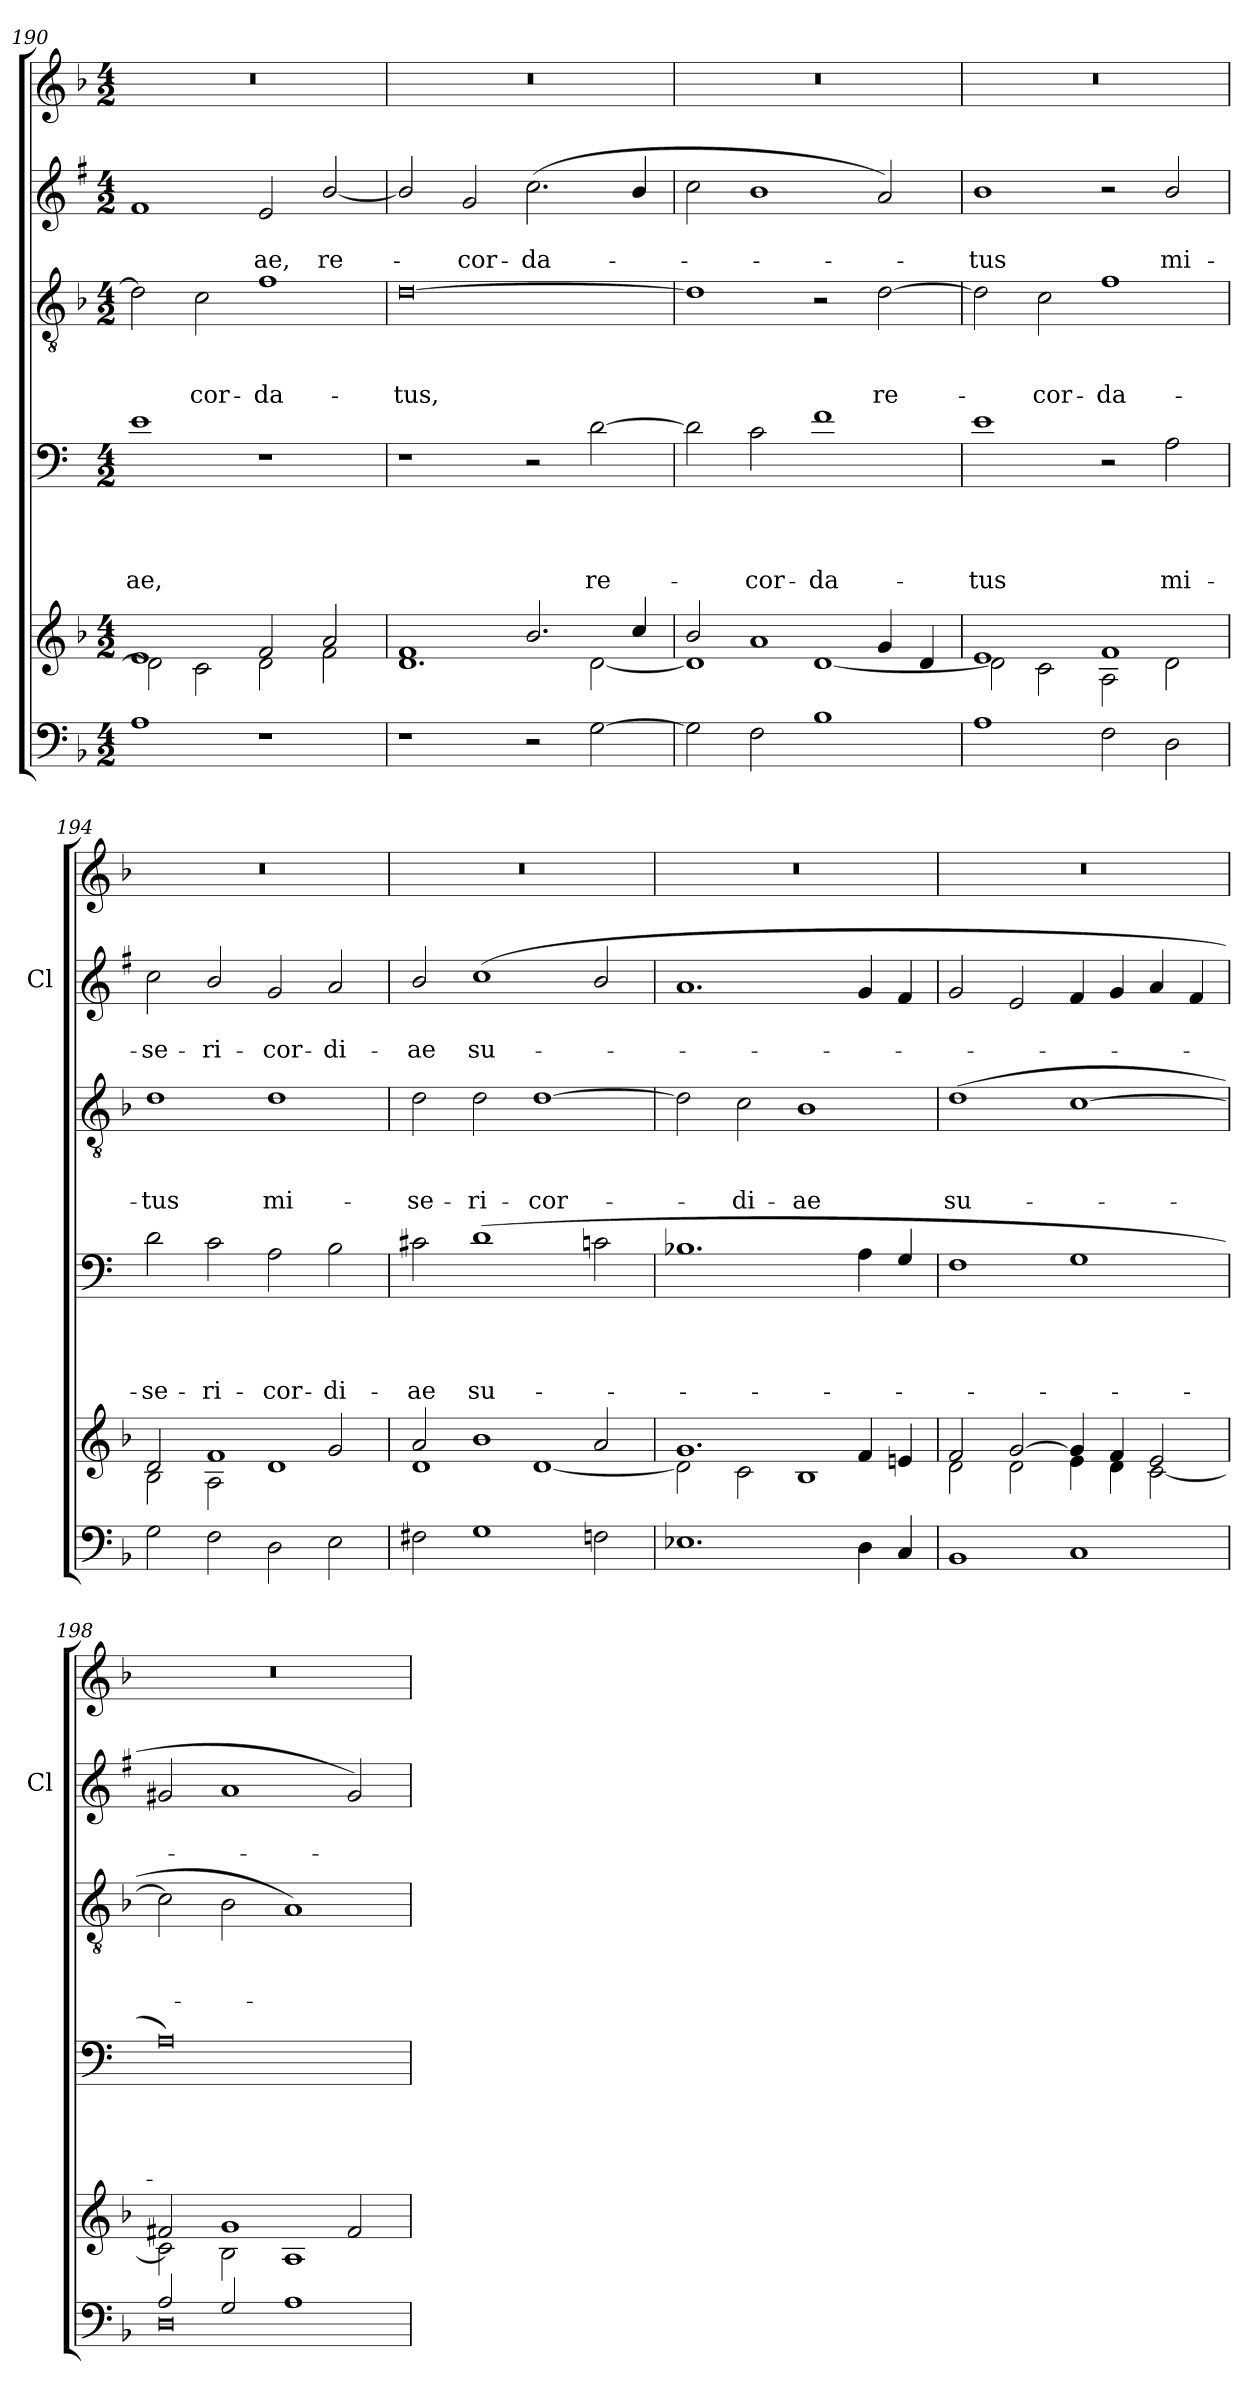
**kern	**kern	**kern	**text	**text	**text	**text	**kern	**text	**text	**text	**kern	**text	**text	**kern
*part5	*part5	*part4	*part4	*part4	*part4	*part4	*part3	*part3	*part3	*part3	*part2	*part2	*part2	*part1
*staff6	*staff5	*staff4	*staff4	*staff4	*staff4	*staff4	*staff3	*staff3	*staff3	*staff3	*staff2	*staff2	*staff2	*staff1
*	*	*	*	*	*	*	*	*	*	*	*I'Cl	*	*	*
*clefF4	*clefG2	*clefF4	*	*	*	*	*clefGv2	*	*	*	*clefG2	*	*	*clefG2
*	*	*ITrd4c7	*	*	*	*	*	*	*	*	*ITrd1c2	*	*	*
*k[b-]	*k[b-]	*k[b-]	*	*	*	*	*k[b-]	*	*	*	*k[b-]	*	*	*k[b-]
*F:	*F:	*F:	*	*	*	*	*F:	*	*	*	*F:	*	*	*F:
*M4/2	*M4/2	*M4/2	*	*	*	*	*M4/2	*	*	*	*M4/2	*	*	*M4/2
=190	=190	=190	=190	=190	=190	=190	=190	=190	=190	=190	=190	=190	=190	=190
*	*^	*	*	*	*	*	*	*	*	*	*	*	*	*
1A	1e	2d\]	1A	.	.	.	-ae,	2d\]	.	.	.	1e	.	.	0r
.	.	2c\	.	.	.	.	.	2c\	.	.	-cor-	.	.	.	.
1r	2f/	2d\	1r	.	.	.	.	1f	.	.	-da-	2d/	.	-ae,	.
.	2a/	2f\	.	.	.	.	.	.	.	.	.	[2a/	.	re-	.
=191	=191	=191	=191	=191	=191	=191	=191	=191	=191	=191	=191	=191	=191	=191	=191
1r	1f	1.d	1r	.	.	.	.	[0d	.	.	-tus,	2a/]	.	.	0r
.	.	.	.	.	.	.	.	.	.	.	.	2f/	.	-cor-	.
2r	2.b-/	.	2r	.	.	.	.	.	.	.	.	(2.b-\	.	-da-	.
[2G\	.	[<2d\	[2G\	.	.	.	re-	.	.	.	.	.	.	.	.
.	4cc/	.	.	.	.	.	.	.	.	.	.	4a/	.	.	.
=192	=192	=192	=192	=192	=192	=192	=192	=192	=192	=192	=192	=192	=192	=192	=192
2G\]	2b-/	1d]	2G\]	.	.	.	.	1d]	.	.	.	2b-\	.	.	0r
2F\	1a	.	2F\	.	.	.	-cor-	.	.	.	.	1a	.	.	.
1B-	.	[<1d	1B-	.	.	.	-da-	2r	.	.	.	.	.	.	.
.	4g/	.	.	.	.	.	.	[2d\	.	.	re-	2g/)	.	.	.
.	4d/	.	.	.	.	.	.	.	.	.	.	.	.	.	.
!!LO:PB:g=z
=193	=193	=193	=193	=193	=193	=193	=193	=193	=193	=193	=193	=193	=193	=193	=193
1A	1e	2d\]	1A	.	.	.	-tus	2d\]	.	.	.	1a	.	-tus	0r
.	.	2c\	.	.	.	.	.	2c\	.	.	-cor-	.	.	.	.
2F\	1f	2A\	2r	.	.	.	.	1f	.	.	-da-	2r	.	.	.
2D\	.	2d\	2D\	.	.	.	mi-	.	.	.	.	2a/	.	mi-	.
=194	=194	=194	=194	=194	=194	=194	=194	=194	=194	=194	=194	=194	=194	=194	=194
2G\	2d/	2B-\	2G\	.	.	.	-se-	1d	.	.	-tus	2b-\	.	-se-	0r
2F\	1f	2A\	2F\	.	.	.	-ri-	.	.	.	.	2a/	.	-ri-	.
2D\	.	1d	2D\	.	.	.	-cor-	1d	.	.	mi-	2f/	.	-cor-	.
2E\	2g/	.	2E\	.	.	.	-di-	.	.	.	.	2g/	.	-di-	.
=195	=195	=195	=195	=195	=195	=195	=195	=195	=195	=195	=195	=195	=195	=195	=195
2F#X\	2a/	1d	2F#X\	.	.	.	-ae	2d\	.	.	-se-	2a/	.	-ae	0r
1G	1b-	.	(1G	.	.	.	su-	2d\	.	.	-ri-	(1b-	.	su-	.
.	.	[<1d	.	.	.	.	.	[1d	.	.	-cor-	.	.	.	.
2Fn\	2a/	.	2Fn\	.	.	.	.	.	.	.	.	2a/	.	.	.
=196	=196	=196	=196	=196	=196	=196	=196	=196	=196	=196	=196	=196	=196	=196	=196
1.E-X	1.g	2d\]	1.E-X	.	.	.	.	2d\]	.	.	.	1.g	.	.	0r
.	.	2c\	.	.	.	.	.	2c\	.	.	-di-	.	.	.	.
.	.	1B-	.	.	.	.	.	1B-	.	.	-ae	.	.	.	.
4D\	4f/	.	4D\	.	.	.	.	.	.	.	.	4f/	.	.	.
4C/	4en/	.	4C/	.	.	.	.	.	.	.	.	4e/	.	.	.
=197	=197	=197	=197	=197	=197	=197	=197	=197	=197	=197	=197	=197	=197	=197	=197
1BB-	2f/	2d\	1BB-	.	.	.	.	(1d	.	.	su-	2f/	.	.	0r
.	[>2g/	2d\	.	.	.	.	.	.	.	.	.	2d/	.	.	.
1C	4g/]	4e\	1C	.	.	.	.	[1c	.	.	.	4e/	.	.	.
.	4f/	4d\	.	.	.	.	.	.	.	.	.	4f/	.	.	.
.	2e/	[<2c\	.	.	.	.	.	.	.	.	.	4g/	.	.	.
.	.	.	.	.	.	.	.	.	.	.	.	4e/	.	.	.
=198	=198	=198	=198	=198	=198	=198	=198	=198	=198	=198	=198	=198	=198	=198	=198
*^	*	*	*	*	*	*	*	*	*	*	*	*	*	*	*
2A/	0D	2f#X/	2c\]	0D)	.	.	.	.	2c\]	.	.	.	2f#X/	.	.	0r
2G/	.	1g	2B-\	.	.	.	.	.	2B-\	.	.	.	1g	.	.	.
1A	.	.	1A	.	.	.	.	.	1A)	.	.	.	.	.	.	.
.	.	2f#/	.	.	.	.	.	.	.	.	.	.	2f#/)	.	.	.
*v	*v	*	*	*	*	*	*	*	*	*	*	*	*	*	*	*
*	*v	*v	*	*	*	*	*	*	*	*	*	*	*	*	*
=	=	=	=	=	=	=	=	=	=	=	=	=	=	=
*-	*-	*-	*-	*-	*-	*-	*-	*-	*-	*-	*-	*-	*-	*-
